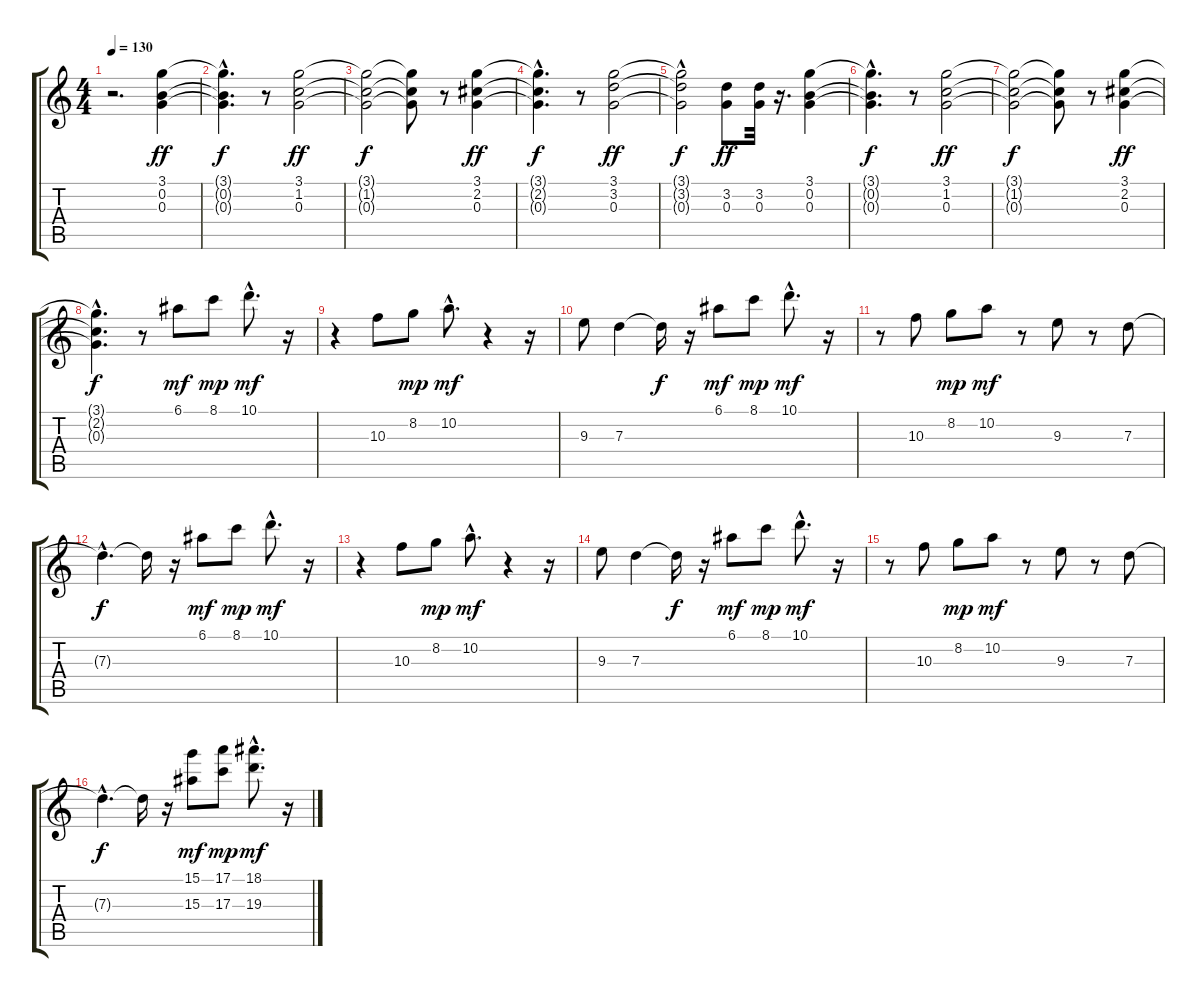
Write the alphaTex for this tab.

\track "" {instrument distortionguitar}
\staff {score tabs}
\tuning (E4 B3 G3 D3 A2 E2) {hide}
\ts (4 4)
\tempo 130
\clef g2
\ks c
r.2{d dy f} (3.1 0.2 0.3).4{dy ff} |
(3.1{hac t} 0.2{hac t} 0.3{hac t}).4{d dy f} r.8 (3.1 1.2 0.3).2{dy ff} |
(3.1{t} 1.2{t} 0.3{t}).2{dy f} (3.1{t} 1.2{t} 0.3{t}).8 r.8 (3.1 2.2 0.3).4{dy ff} |
(3.1{hac t} 2.2{hac t} 0.3{hac t}).4{d dy f} r.8 (3.1 3.2 0.3).2{dy ff} |
(3.1{hac t} 3.2{hac t} 0.3{t}).2{dy f} (3.2 0.3).8{dy ff} (3.2 0.3).32 r.16{d} (3.1 0.2 0.3).4 |
(3.1{hac t} 0.2{hac t} 0.3{hac t}).4{d dy f} r.8 (3.1 1.2 0.3).2{dy ff} |
(3.1{t} 1.2{t} 0.3{t}).2{dy f} (3.1{t} 1.2{t} 0.3{t}).8 r.8 (3.1 2.2 0.3).4{dy ff} |
(3.1{hac t} 2.2{hac t} 0.3{hac t}).4{d dy f} r.8 6.1.8{dy mf} 8.1.8{dy mp} 10.1{hac}.8{d dy mf} r.16 |
r.4 10.3.8 8.2.8{dy mp} 10.2{hac}.8{d dy mf} r.4 r.16 |
9.3.8 7.3.4 7.3{t}.16{dy f} r.16 6.1.8{dy mf} 8.1.8{dy mp} 10.1{hac}.8{d dy mf} r.16 |
r.8 10.3.8 8.2.8{dy mp} 10.2.8{dy mf} r.8 9.3.8 r.8 7.3.8 |
7.3{hac t}.4{d dy f} 7.3{t}.16 r.16 6.1.8{dy mf} 8.1.8{dy mp} 10.1{hac}.8{d dy mf} r.16 |
r.4 10.3.8 8.2.8{dy mp} 10.2{hac}.8{d dy mf} r.4 r.16 |
9.3.8 7.3.4 7.3{t}.16{dy f} r.16 6.1.8{dy mf} 8.1.8{dy mp} 10.1{hac}.8{d dy mf} r.16 |
r.8 10.3.8 8.2.8{dy mp} 10.2.8{dy mf} r.8 9.3.8 r.8 7.3.8 |
7.3{hac t}.4{d dy f} 7.3{t}.16 r.16 (15.1 15.3).8{dy mf} (17.1 17.3).8{dy mp} (18.1{hac} 19.3{hac}).8{d dy mf} r.16
